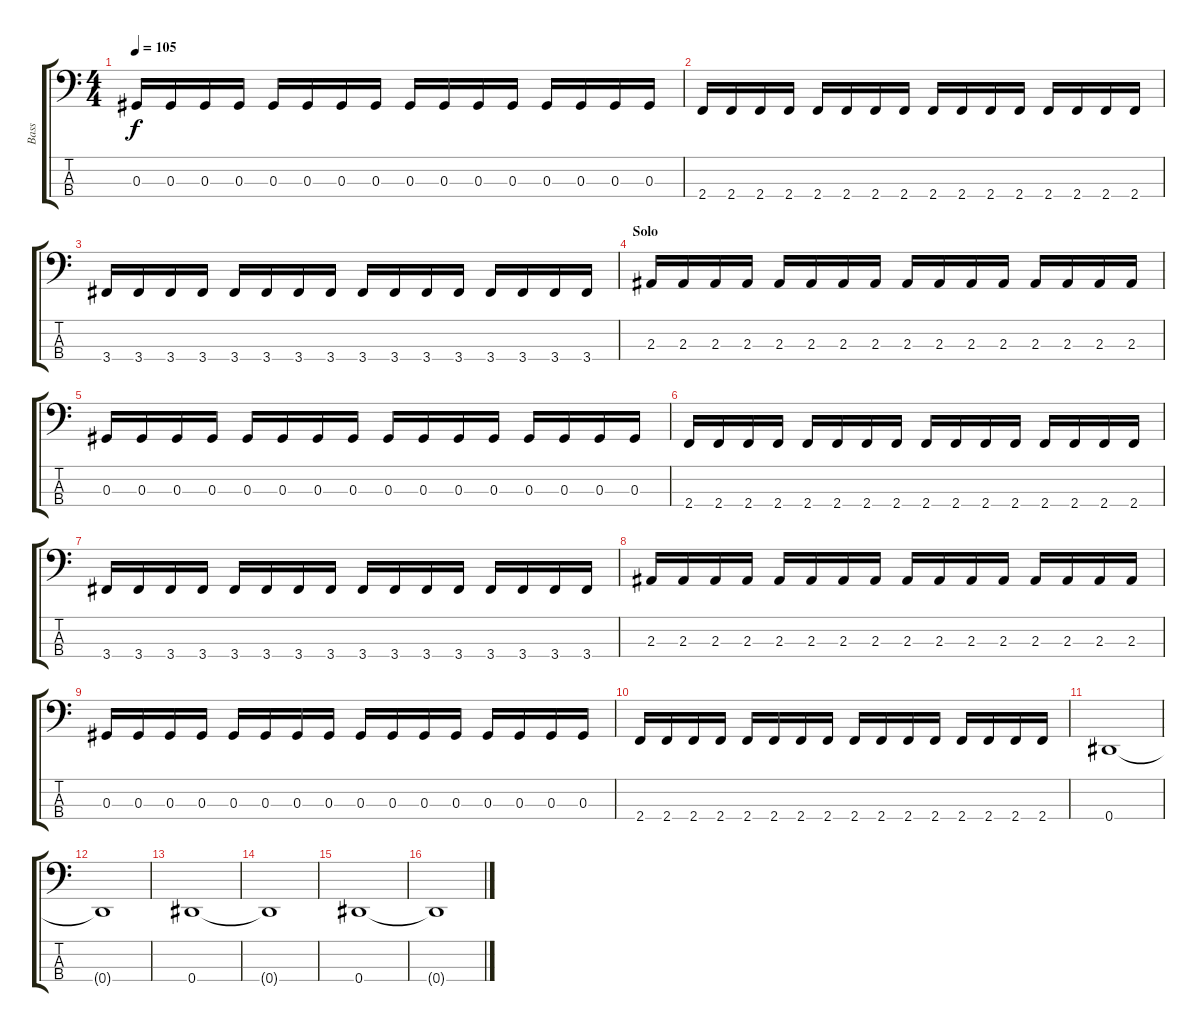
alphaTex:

\track ("Bass" "Bass") {instrument electricbasspick}
\staff {score tabs}
\tuning (Gb2 Db2 Ab1 Eb1) {hide}
\ts (4 4)
\tempo 105
\clef f4
\ks c
0.3.16{dy f} 0.3.16 0.3.16 0.3.16 0.3.16 0.3.16 0.3.16 0.3.16 0.3.16 0.3.16 0.3.16 0.3.16 0.3.16 0.3.16 0.3.16 0.3.16 |
2.4.16 2.4.16 2.4.16 2.4.16 2.4.16 2.4.16 2.4.16 2.4.16 2.4.16 2.4.16 2.4.16 2.4.16 2.4.16 2.4.16 2.4.16 2.4.16 |
3.4.16 3.4.16 3.4.16 3.4.16 3.4.16 3.4.16 3.4.16 3.4.16 3.4.16 3.4.16 3.4.16 3.4.16 3.4.16 3.4.16 3.4.16 3.4.16 |
\section ("" "Solo")
2.3.16 2.3.16 2.3.16 2.3.16 2.3.16 2.3.16 2.3.16 2.3.16 2.3.16 2.3.16 2.3.16 2.3.16 2.3.16 2.3.16 2.3.16 2.3.16 |
0.3.16 0.3.16 0.3.16 0.3.16 0.3.16 0.3.16 0.3.16 0.3.16 0.3.16 0.3.16 0.3.16 0.3.16 0.3.16 0.3.16 0.3.16 0.3.16 |
2.4.16 2.4.16 2.4.16 2.4.16 2.4.16 2.4.16 2.4.16 2.4.16 2.4.16 2.4.16 2.4.16 2.4.16 2.4.16 2.4.16 2.4.16 2.4.16 |
3.4.16 3.4.16 3.4.16 3.4.16 3.4.16 3.4.16 3.4.16 3.4.16 3.4.16 3.4.16 3.4.16 3.4.16 3.4.16 3.4.16 3.4.16 3.4.16 |
2.3.16 2.3.16 2.3.16 2.3.16 2.3.16 2.3.16 2.3.16 2.3.16 2.3.16 2.3.16 2.3.16 2.3.16 2.3.16 2.3.16 2.3.16 2.3.16 |
0.3.16 0.3.16 0.3.16 0.3.16 0.3.16 0.3.16 0.3.16 0.3.16 0.3.16 0.3.16 0.3.16 0.3.16 0.3.16 0.3.16 0.3.16 0.3.16 |
2.4.16 2.4.16 2.4.16 2.4.16 2.4.16 2.4.16 2.4.16 2.4.16 2.4.16 2.4.16 2.4.16 2.4.16 2.4.16 2.4.16 2.4.16 2.4.16 |
0.4.1 |
0.4{t}.1 |
0.4.1 |
0.4{t}.1 |
0.4.1 |
0.4{t}.1
